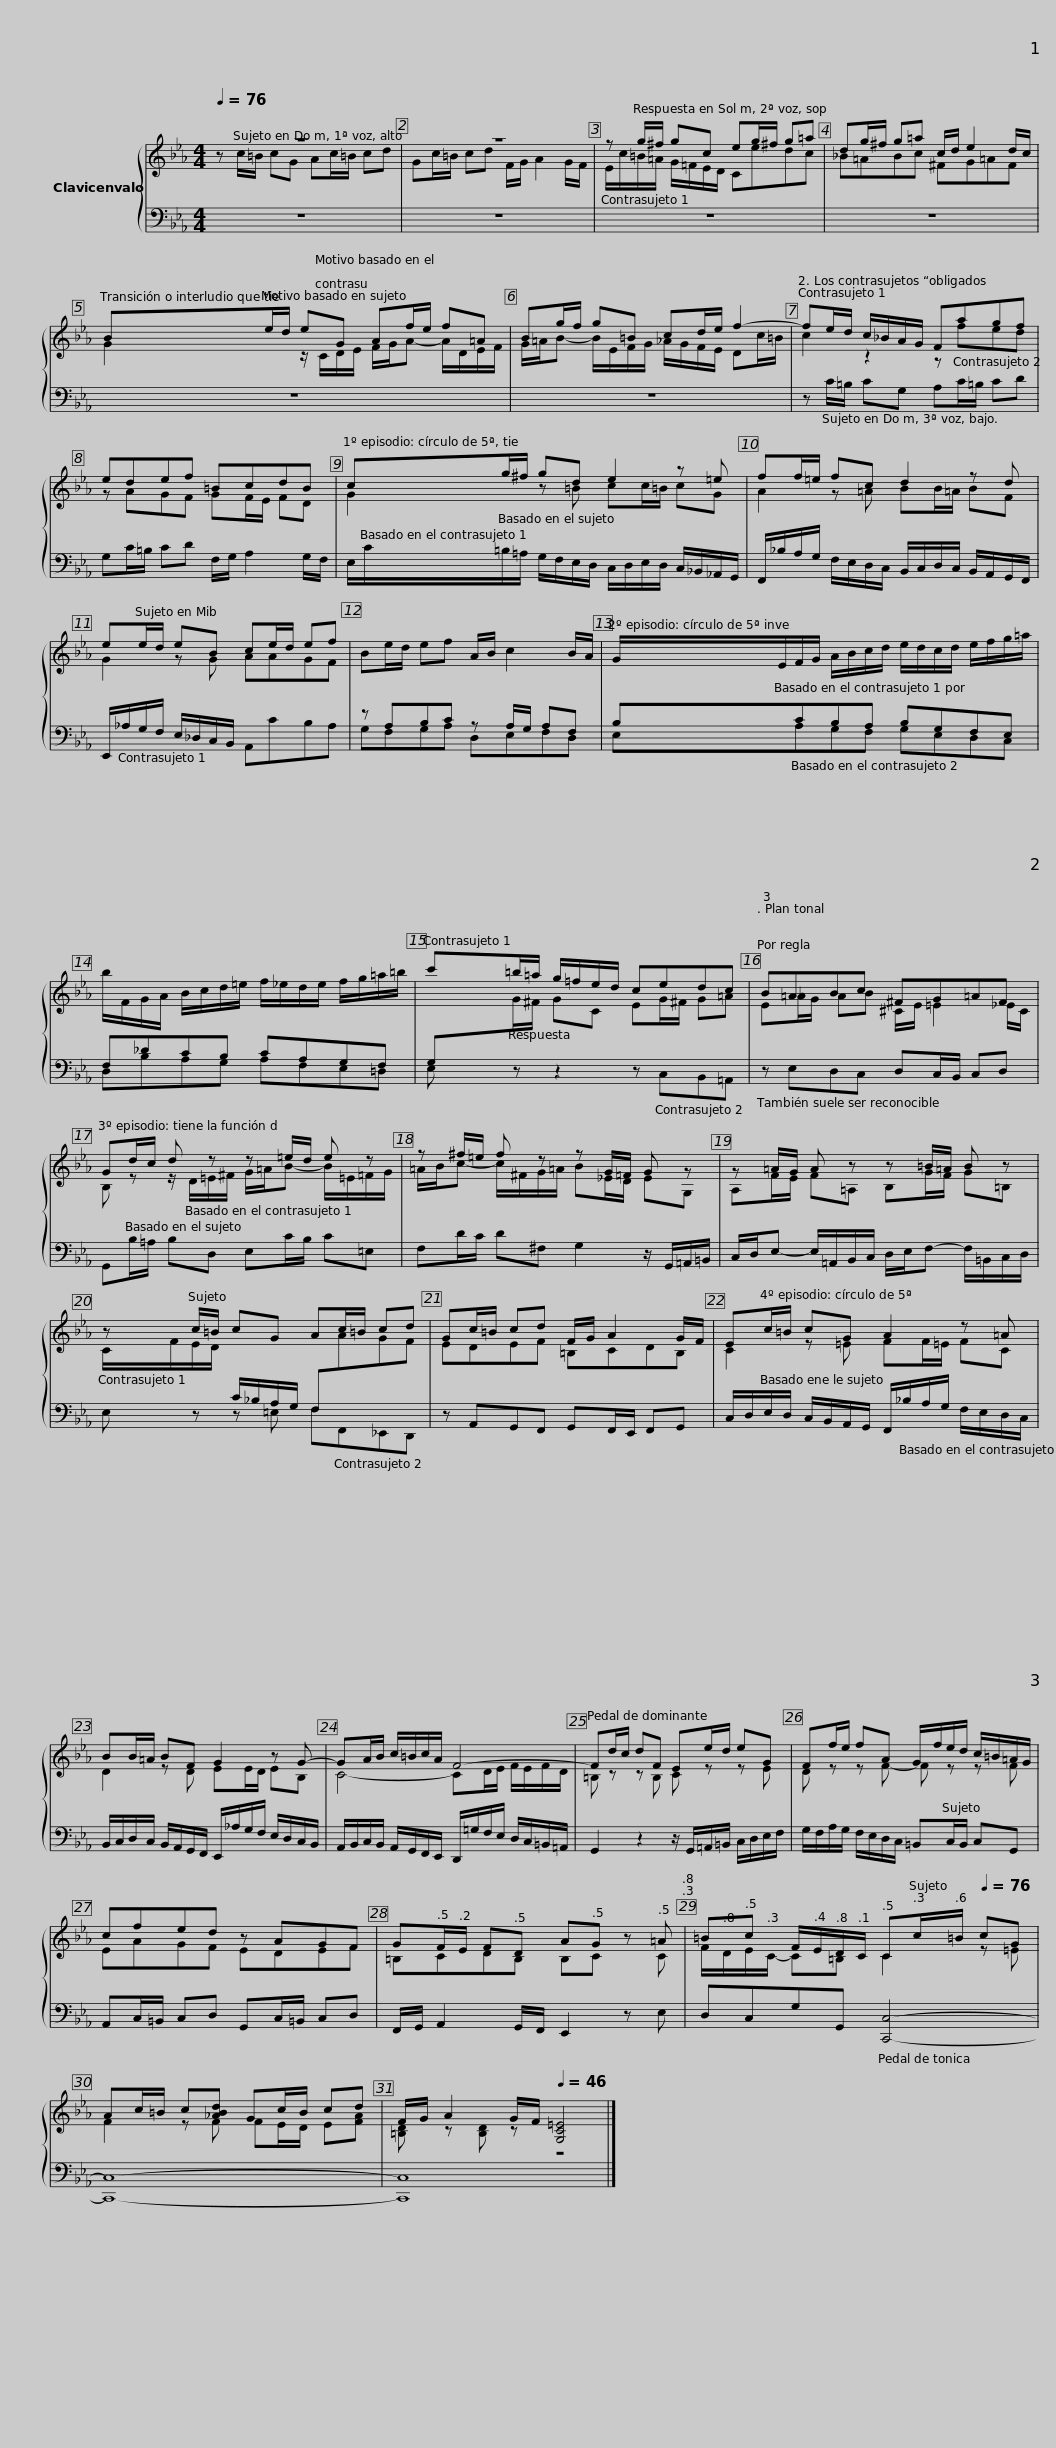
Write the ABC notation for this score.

X:1
%%score { ( 1 2 ) | ( 3 4 ) }
L:1/8
Q:1/4=76
M:4/4
I:linebreak $
K:Eb
V:1 treble
V:2 treble
V:3 bass
V:4 bass
V:1
 z8 | z8 | z g/^f/ gc eg/^f/ g=a |$ dg/^f/ g=a c/d/ e2 d/c/ | Be/d/ eG Af/e/ f=A | %5
 Bg/f/ g=B cd/e/ f2- |$ fe/d/ c/_B/A/G/ Fagf | edef =BcdB | cg/^f/ gd e2 z =e |$ ff/=e/ fc d2 z d | %10
 ee/d/ eB ce/d/ ef | Be/d/ ef A/B/ c2 B/A/ |$ G/E/F/G/ A/B/c/d/ e/d/c/d/ e/f/g/=a/ | b/F/G/A/ B/c/d/=e/ f/_e/d/e/ f/g/=a/=b/ | c'=b/=a/ g/=f/e/d/ cedc |$ %15
 B=ABc ^FG=AF | Gd/c/ d z z =e/d/ e z | z ^f/=e/ f z z G/=F/ G z |$ z =A/G/ A z z =B/=A/ B z | z c/=B/ cG Ac/=B/ cd | %20
 Gc/=B/ cd F/G/ A2 G/F/ |$ Ec/=B/ cG A2 z =A | BB/=A/ BF G2 z G- |$ GA/B/ c/=B/c/A/ F4- | Fd/c/ dF Ee/d/ eG |$ %25
 Ff/e/ fA G/f/e/d/ c/=B/=A/G/ | cfed z AGF |$[Q:1/4=65] G[Q:1/4=62]F/[Q:1/4=61]E/[Q:1/4=60] F[Q:1/4=57]D[Q:1/4=55] A[Q:1/4=52]G[Q:1/4=50] z[Q:1/4=47] =A[Q:1/4=63][Q:1/4=56] |[Q:1/4=45] =B[Q:1/4=52][Q:1/4=60]c[Q:1/4=68][Q:1/4=60] F/[Q:1/4=59]E/[Q:1/4=58]D/[Q:1/4=58]C/[Q:1/4=57] C[Q:1/4=56]c/[Q:1/4=55]=B/[Q:1/4=76] cG | Ac/=B/ c[_ABd] Gc/B/ cd | %30
 F/[Q:1/4=60]G/[Q:1/4=58] A2[Q:1/4=54][Q:1/4=50] G/[Q:1/4=48]F/[Q:1/4=46] [G,C=E]4 |] %31
V:2
 z c/=B/ cG Ac/=B/ cd | Gc/=B/ cd F/G/ A2 G/F/ | E/c/=B/=A/ G/=F/E/D/ Cedc |$ _B=ABc ^FG=AF | G2 z/ C/D/E/ F/G/A- A/D/E/F/ | %5
 G/=A/B- B/E/F/G/ _A/G/F/E/ Dc/=B/ |$ c2 z2 z fed | z AGF GF/E/ FD | G2 z =B cc/=B/ cG |$ A2 z =A BB/=A/ BF | %10
 G2 z G AAGF | x8 |$ x8 | x8 |[I:staff +1] G,[I:staff -1]G/^F/ GC EG/^F/ G=A |$ %15
 E_A/G/ AB ^C/E/ =E2 _E/C/ | B, z z/ D/=E/^F/ G/=A/B- B/=E/=F/G/ | =A/B/c- c/^F/G/=A/ B_E/D/ EG, |$ A,F/E/ F=A, B,G/F/ G=B, | C/F/E/D/[I:staff +1] C/_B,/A,/G,/ F,[I:staff -1]AGF | %20
 EDEF =B,CDB, |$ C2 z =E FF/=E/ FC | D2 z D EE/D/ EB, |$ C4- CD/E/ F/E/F/D/ | =B, z z B, C z z E |$ %25
 D z z F- F z z F | EAGF EDEF |$ =B,CDB, B,C z C | F/D/E/C/- C=B, C2 z =E | F2 z F FE/D/ E[FA] | %30
 [=B,D] z [B,D] z z4 |] %31
V:3
 z8 | z8 | z8 |$ z8 | z8 | %5
 z8 |$ z C/=B,/ CG, A,C/=B,/ CD | G,C/=B,/ CD F,/G,/ A,2 G,/F,/ | E,/C/=B,/=A,/ G,/F,/E,/D,/ C,/D,/E,/D,/ C,/_B,,/_A,,/G,,/ |$ F,,/_B,/A,/G,/ F,/E,/D,/C,/ B,,/C,/D,/C,/ B,,/A,,/G,,/F,,/ | %10
 E,,/_A,/G,/F,/ E,/_D,/C,/B,,/ A,,CB,A, | z A,B,C z A,/G,/ A,F, |$ B,CB,A, B,G,F,E, | F,_DCB, CA,G,F, | E, z z2 z C,B,,=A,, |$ %15
 z E,D,C, D,C,/B,,/ C,D, | G,,B,/=A,/ B,D, E,C/B,/ C=E, | F,D/C/ D^F, G,2 z/ G,,/=A,,/=B,,/ |$ C,/D,/E,- E,/=A,,/B,,/C,/ D,/E,/F,- F,/=B,,/C,/D,/ | E, z z =E, F,F,,_E,,D,, | %20
 z A,,G,,F,, G,,F,,/E,,/ F,,G,, |$ C,/D,/E,/D,/ C,/B,,/A,,/G,,/ F,,/_B,/A,/G,/ F,/E,/D,/C,/ | B,,/C,/D,/C,/ B,,/A,,/G,,/F,,/ E,,/_A,/G,/F,/ E,/D,/C,/B,,/ |$ A,,/B,,/C,/B,,/ A,,/G,,/F,,/E,,/ D,,/=G,/F,/E,/ D,/C,/=B,,/=A,,/ | G,,2 z2 z/ G,,/=A,,/=B,,/ C,/D,/E,/F,/ |$ %25
 G,/F,/A,/G,/ F,/E,/D,/C,/ =B,,C,/B,,/ C,G,, | A,,C,/=B,,/ C,D, G,,C,/=B,,/ C,D, |$ F,,/G,,/ A,,2 G,,/F,,/ E,,2 z E, | D,C,G,G,, [C,,C,]4- | [C,,C,]8- | %30
 [C,,C,]8 |] %31
V:4
 x8 | x8 | x8 |$ x8 | x8 | %5
 x8 |$ x8 | x8 | x8 |$ x8 | %10
 x8 | G,F,G,A, D,E,F,D, |$ E,A,G,F, G,E,D,C, | D,B,A,G, A,F,E,=D, | x8 |$ %15
 x8 | x8 | x8 |$ x8 | x8 | %20
 x8 |$ x8 | x8 |$ x8 | x8 |$ %25
 x8 | x8 |$ x8 | x8 | x8 | %30
 x8 |] %31
